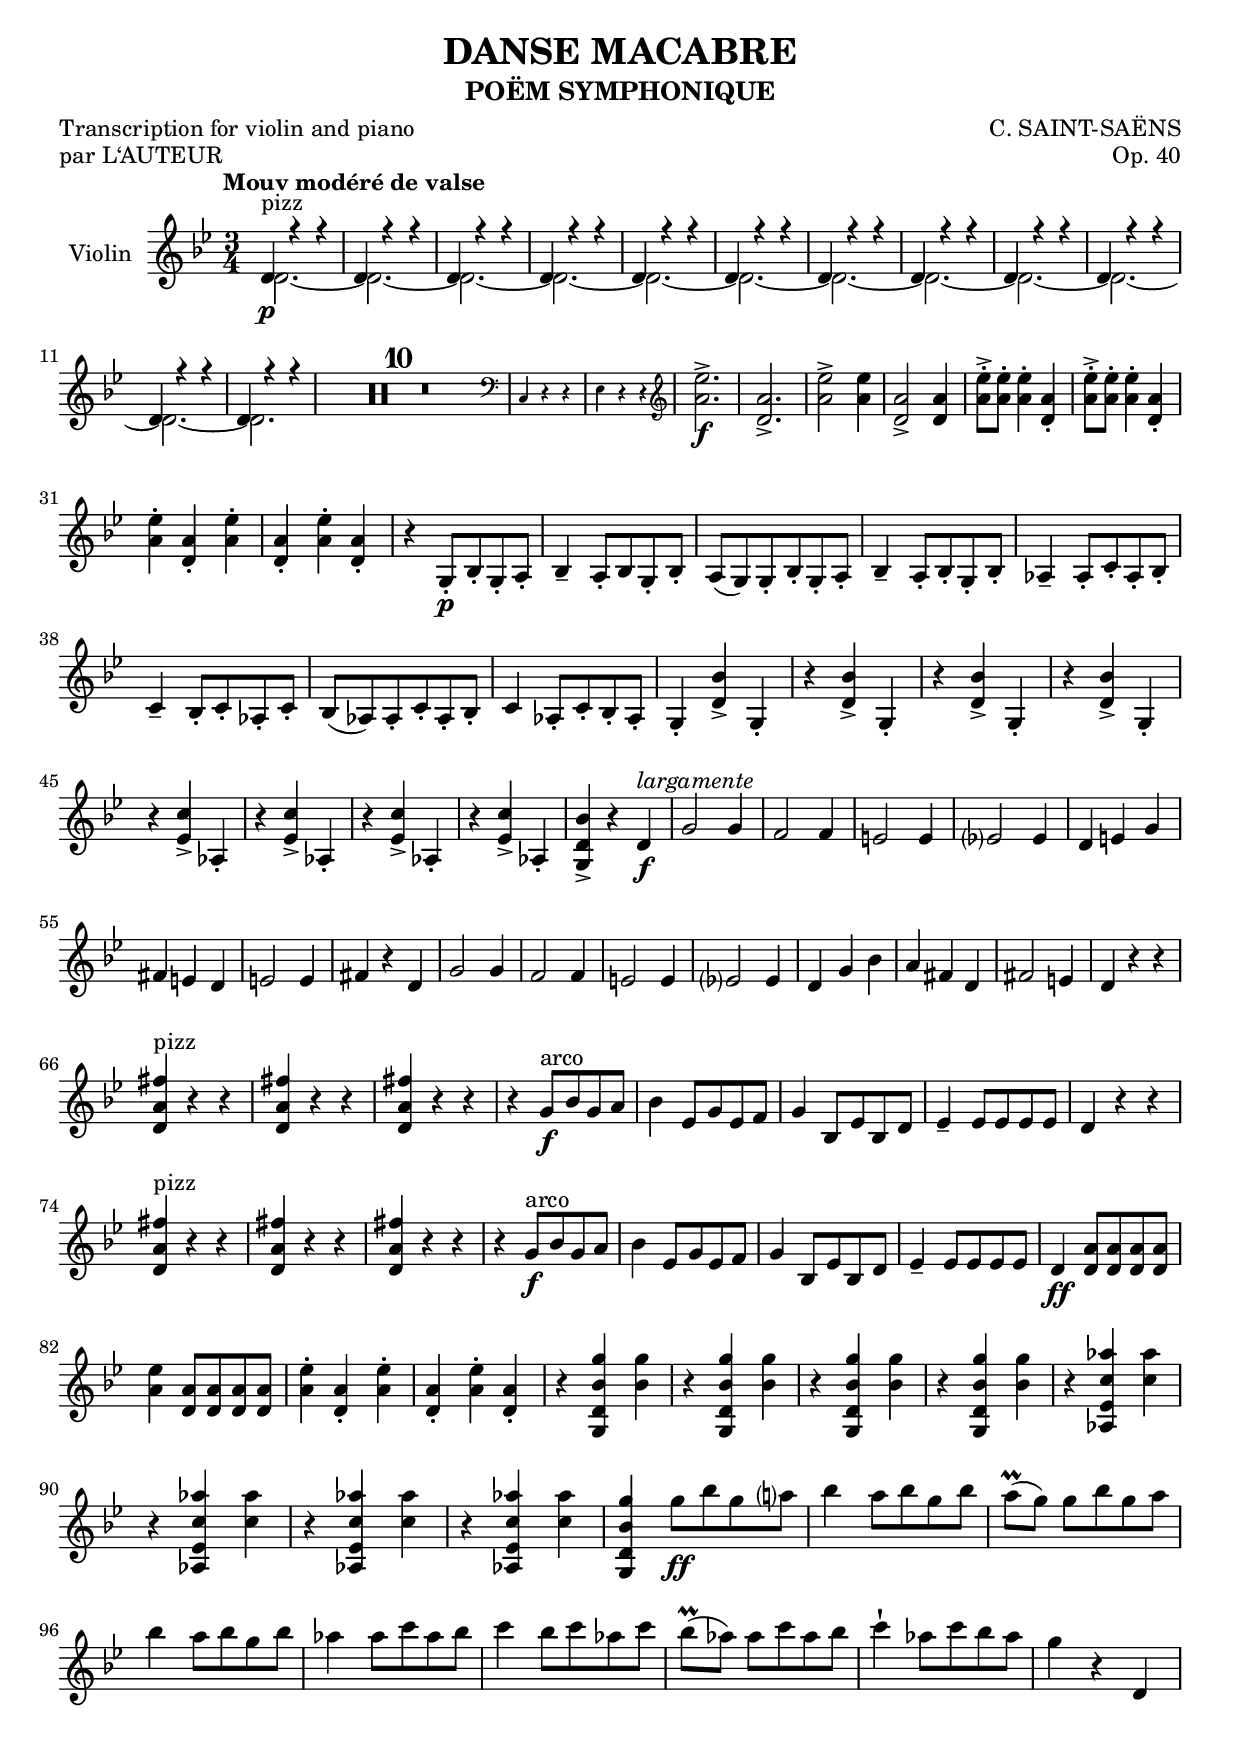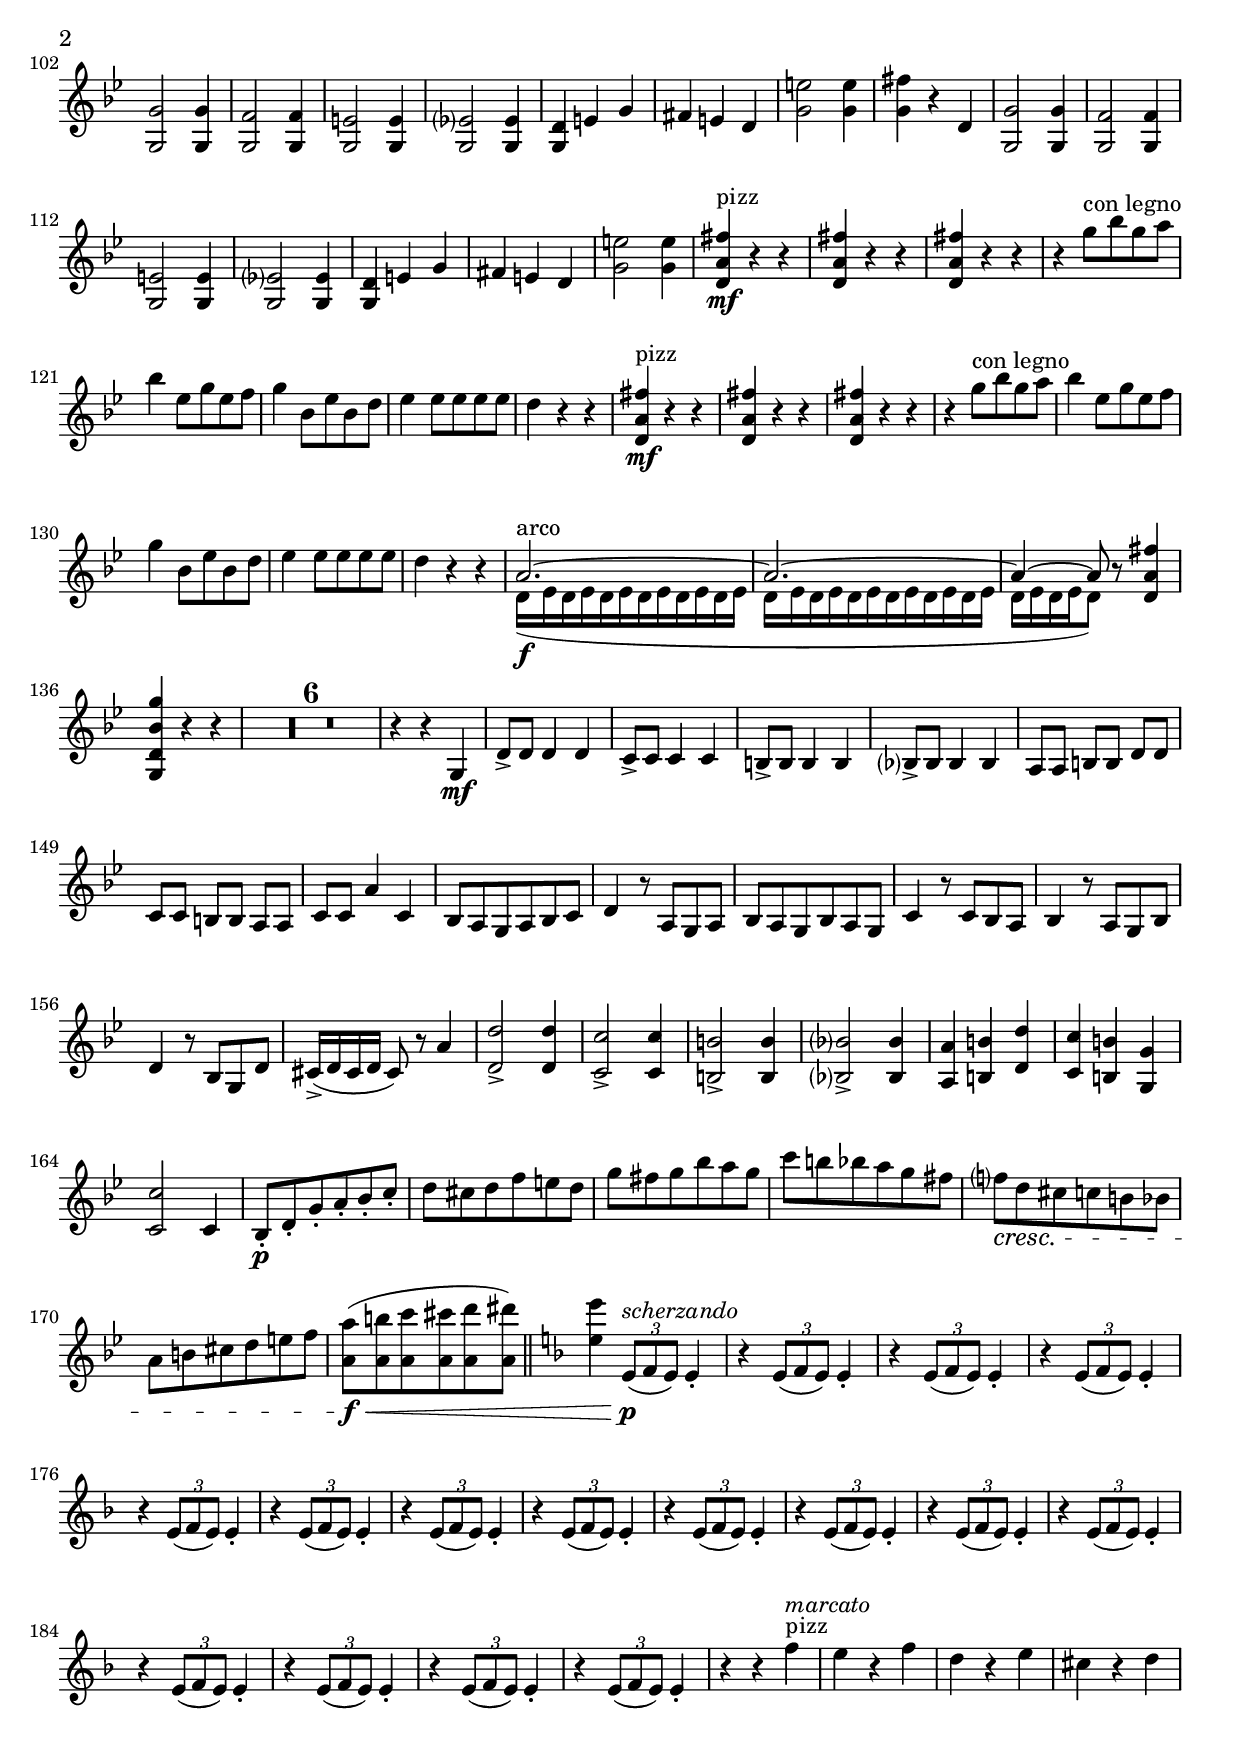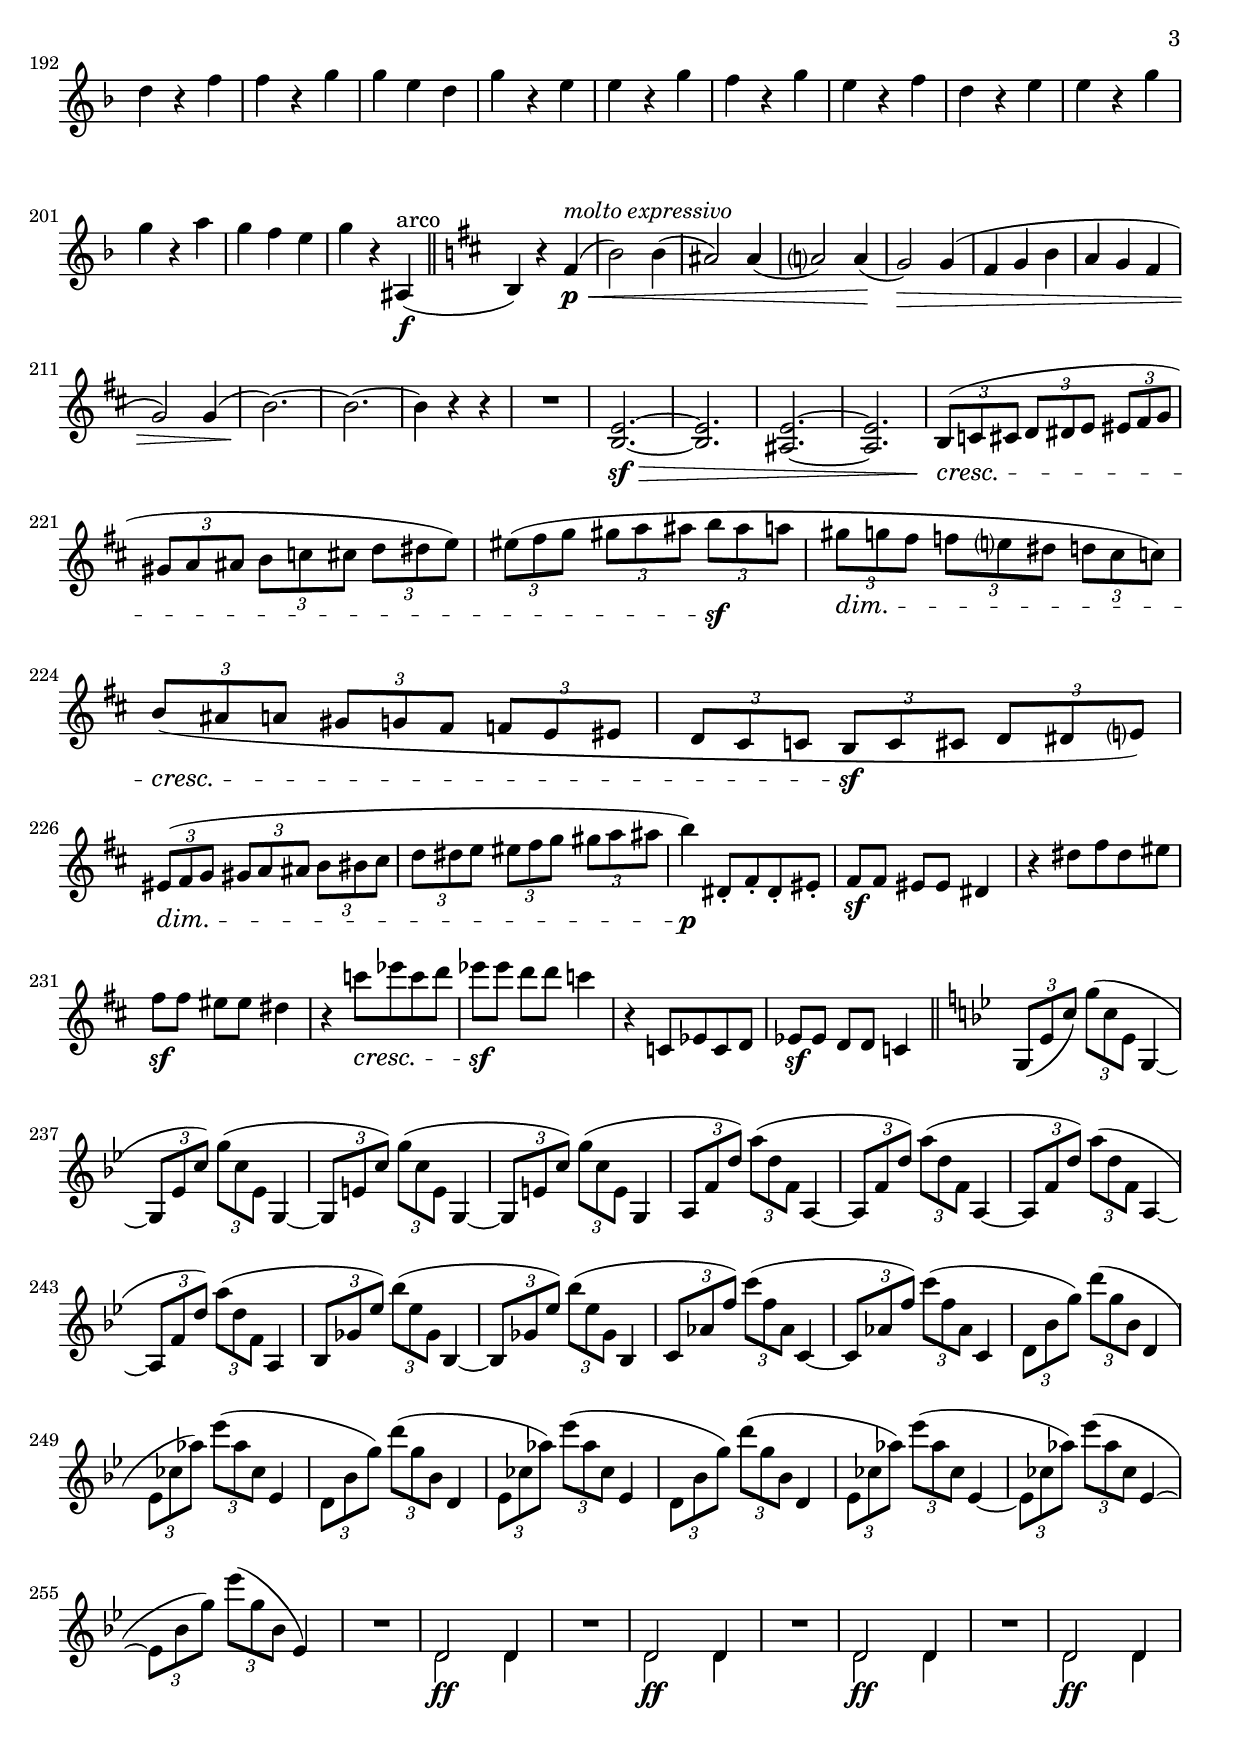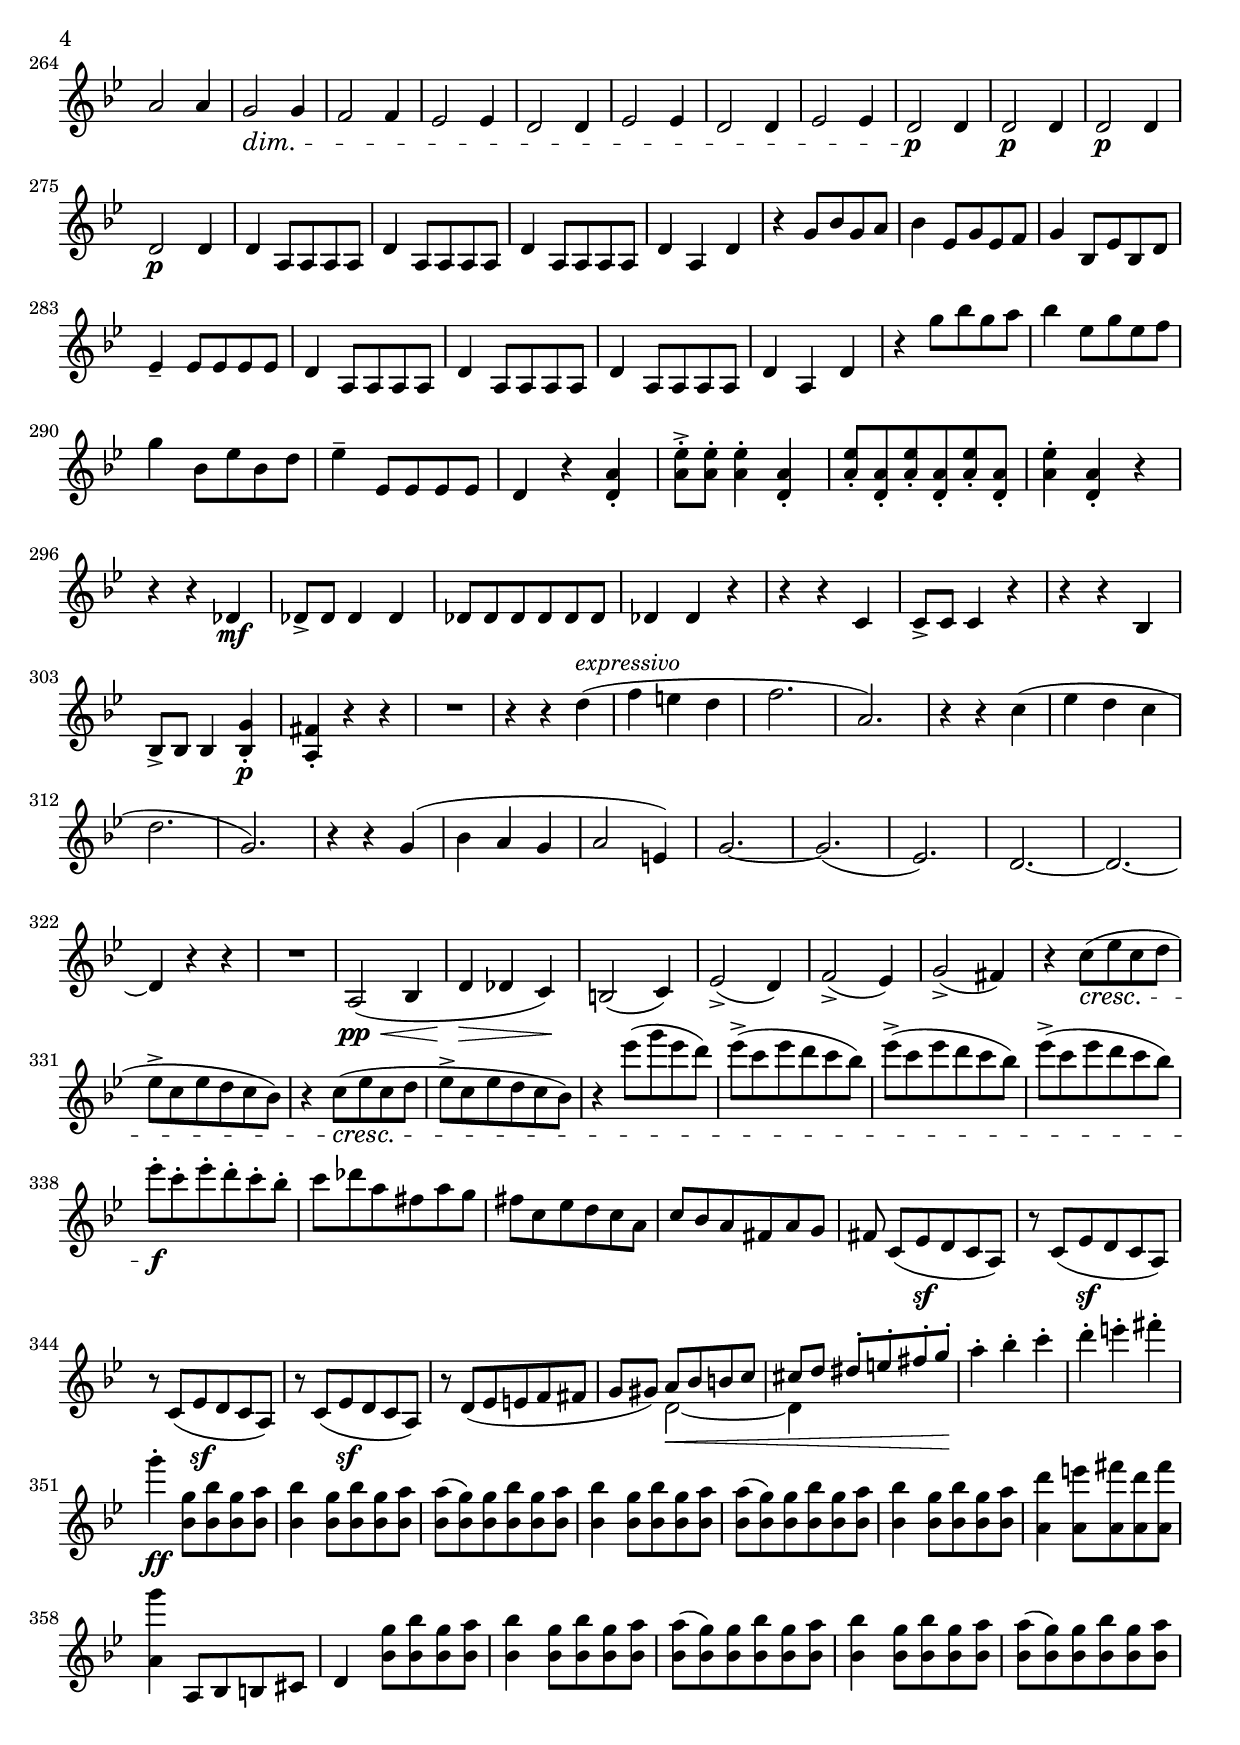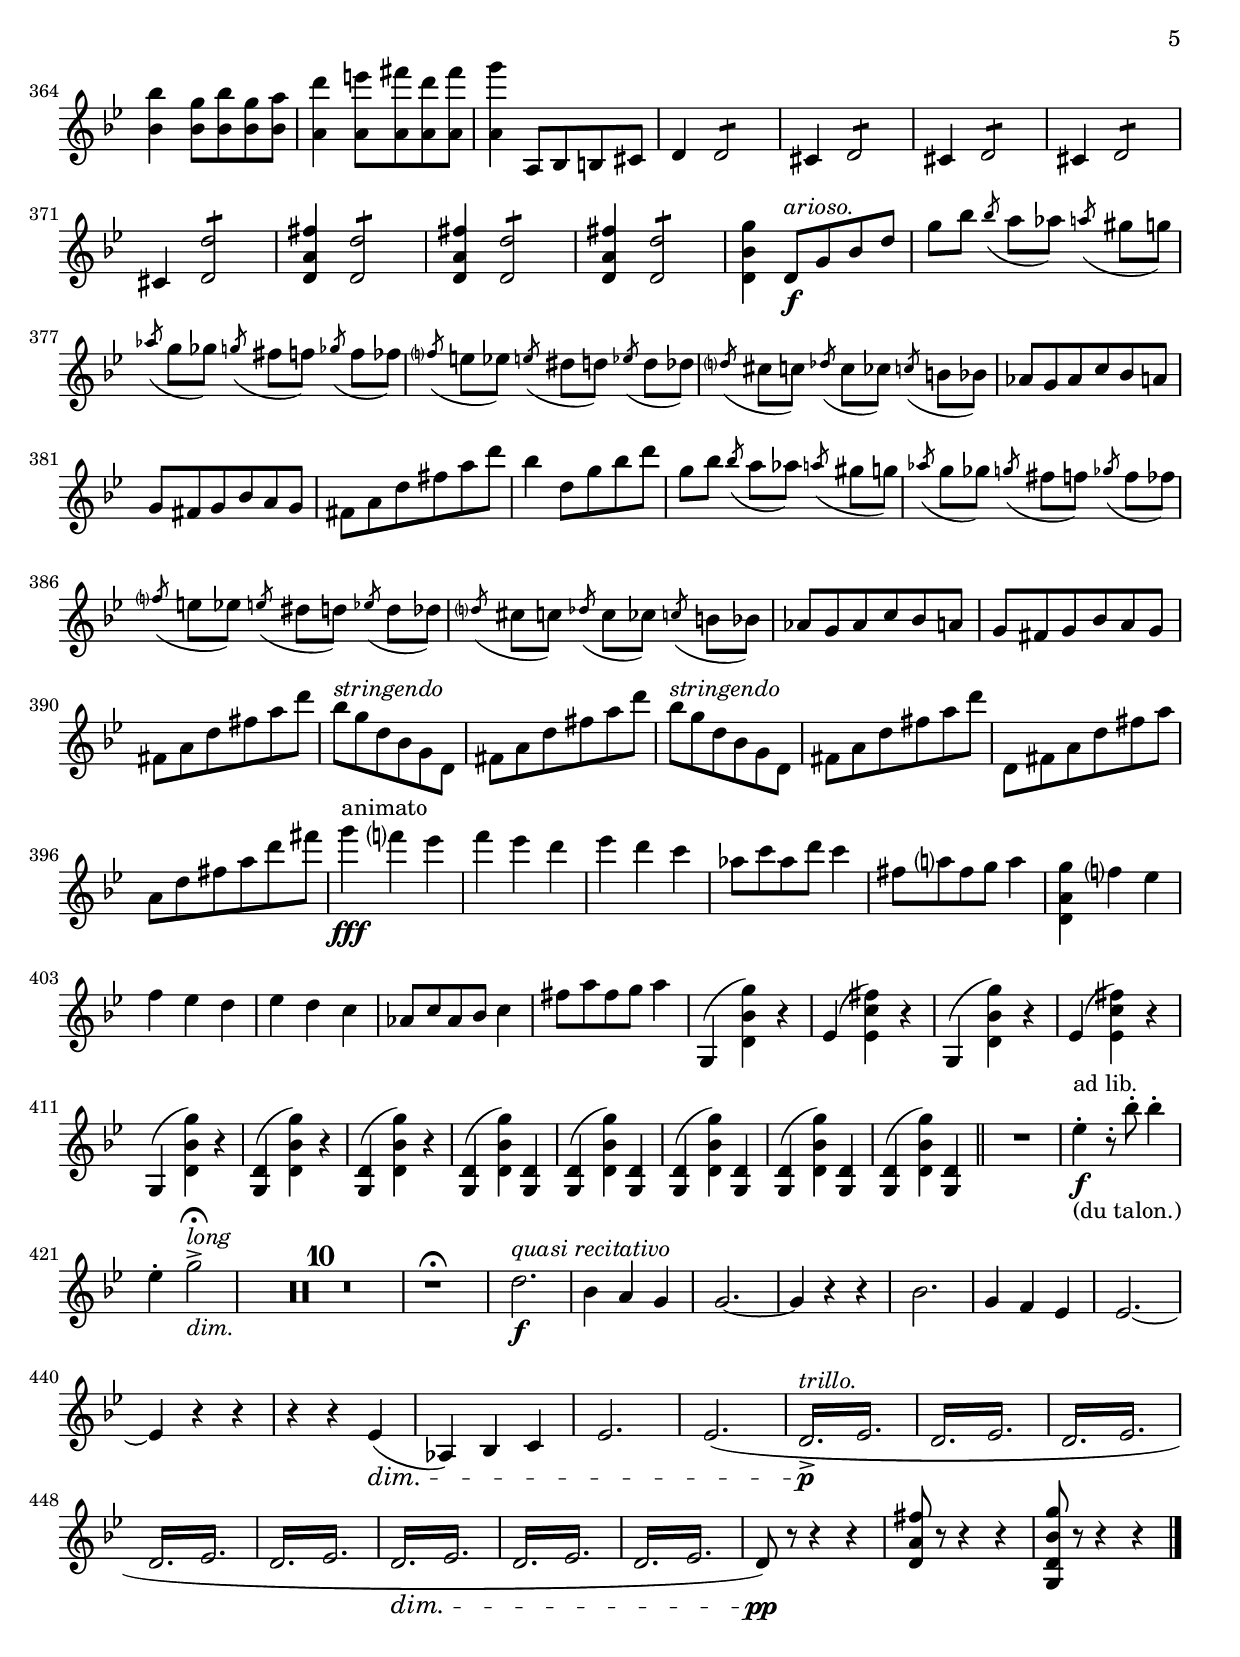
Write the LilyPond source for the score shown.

\version "2.19.80"
\language "english"


% Kuemer duet

\header {
  title = "DANSE MACABRE"
  subtitle = "POËM SYMPHONIQUE"
  composer = "C. SAINT-SAËNS"
  poet = "Transcription for violin and piano"
  piece = "par L‘AUTEUR"
  opus = "Op. 40"
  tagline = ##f
}

global = {
  \compressFullBarRests
  \accidentalStyle modern-cautionary

  \key g \minor
  \time 3/4
  \tempo "Mouv modéré de valse"
}

descending_with_low_g = \relative c' {
  <g g'>2 q4 |
  <g f'>2 q4 |
  <g e'>2 q4 |
  <g ef'>2 q4 |
  <g d'>4 e' g |
  fs e d |
  <g e'> 2 q4 |
}

obnoxious_arpeggio_tied = \relative c' {
  \tuplet 3/2 4 { g8 ef' c') g'( c, ef,} g,4~ |
}

obnoxious_arpeggio_untied = \relative c' {
  \tuplet 3/2 4 { g8 ef' c') g'( c, ef,} g,4 |
}

obnoxious_arpeggio_sharptwo_tied = \relative c' {
  \tuplet 3/2 4 { g8 e' c') g'( c, e,} g,4~ |
}

obnoxious_arpeggio_sharptwo_untied = \relative c' {
  \tuplet 3/2 4 { g8 e' c') g'( c, e,} g,4 |
}

graced_descending = \relative c''' {
  \slashedGrace bf8( a[ af])
}

graced_descending_run = \relative c''' {
  g[ bf]  
    \graced_descending
    \transpose bf a \graced_descending |
  \transpose bf af \graced_descending
    \transpose bf g \graced_descending
    \transpose bf gf \graced_descending |
    
  % PAGE 5 LINE 4 // or LINE 5
  \transpose bf f \graced_descending
    \transpose bf e \graced_descending
    \transpose bf ef \graced_descending |
  \transpose bf d \graced_descending
    \transpose bf df \graced_descending
    \transpose bf c \graced_descending |
  af, g af c bf a |
  g fs g bf a g |
}


violin = \relative c' {
  \global
  % Music follows here.
  <<
    \new Voice="pizz" { \voiceOne
      d4\p^"pizz" r r |
      \repeat unfold 11 {
        d r r |
      }
    }
   \\
    \new Voice="arco" { \voiceFour
      \repeat unfold 11 {
          d2.~ |
      }
      d2. |
    }
  >>
  R1*3/4*10 |
  
  <<
    s1*3/4 | s |
   \\
    \new CueVoice {
      \cueClef "bass"
      c,4 r r | ef r r |
    }
  >>
  \cueClefUnset
  <a' ef'>2.->\f |
  <d, a'>-> |
  <a' ef'>2-> q4 |
  <d, a'>2-> q4 |
  <a' ef'>8->-. q-. q4-. <d, a'>-. |
  <a' ef'>8->-. q-. q4-. <d, a'>-. |
  
  % PAGE 1 LINE 3
  \break
  <a' ef'>4-. <d, a'>-. <a' ef'>4-. |
  <d, a'>-. <a' ef'>4-. <d, a'>-. |
  r4 g,8-.\p bf-. g-. a-. |
  bf4-- a8-. bf g-. bf-. |
  a( g) g-. bf-. g-. a-. |
  bf4-- a8-. bf-. g-. bf-. |
  af4-- af8-. c-. af-. bf-. |
  
  % PAGE 1 LINE 4
  \break
  c4-- bf8-. c-. af-. c-. |
  bf( af) af-. c-. af-. bf-. |
  c4\! af8-. c-. bf-. af-. |
  g4-. <d' bf'>-> g,-. |
  r <d' bf'>-> g,-. |
  r <d' bf'>-> g,-. |
  r <d' bf'>-> g,-. |
  
  % PAGE 1 LINE 5
  \break
  r <ef' c'>-> af,-. |
  r q-> af-. |
  r q-> af-. |
  r q-> af-. |
  <g d' bf'>-> r d'4\f^\markup{\italic{largamente}} |
  g2 g4 |
  f2 f4 |
  e2 e4 |
  ef2 ef4 |
  d4 e g |
  
  
  % PAGE 1 LINE 6
  \break
  fs4 e d |
  e2 e4 |
  fs r d |
  g2 g4 |
  f2 f4 |
  e2 e4 |
  ef2 ef4 |
  d g bf |
  a fs d |
  fs2 e4 |
  d r r |
  
  % PAGE 1 LINE 7
  \break
  <d a' fs'>4^"pizz" r r |
  q r r |
  q r r |
  r g8\f^"arco" bf g a |
  bf4 ef,8 g ef f |
  g4 bf,8 ef bf d |
  ef4-- ef8 ef ef ef |
  d4 r r |
  
  % PAGE 1 LINE 8
  \break
  <d a' fs'>4^"pizz" r r |
  q r r |
  q r r |
  r g8\f^"arco" bf g a |
  bf4 ef,8 g ef f |
  g4 bf,8 ef bf d |
  ef4-- ef8 ef ef ef |
  d4\ff <d a'>8 q q q |
  
  % PAGE 1 LINE 9
  \break
  <a' ef'>4 <d, a'>8 q q q |
  <a' ef'>4-. <d, a'>-. <a' ef'>4-. |
  <d, a'>-. <a' ef'>4-. <d, a'>-. |
  \repeat unfold 4 { r4 <g, d' bf' g'> <bf' g'> | }
  r4 <af, ef' c' af'>4 <c' af'> |
  
  % PAGE 1 LINE 10
  \break
  \repeat unfold 3 { r4 <af, ef' c' af'>4 <c' af'> | }
  <g, d' bf' g'> g''8\ff bf g a |
  bf4 a8 bf g bf |
  a(\prall[ g)] g bf g a |
  
  % PAGE 1 LINE 11
  bf4 a8 bf g bf |
  af4 af8 c af bf |
  c4 bf8 c af c |
  bf8(\prall[ af)] af c af bf |
  c4-! af8 c bf af |
  g4 r d, |
  
  % PAGE 2 LINE 1-4
  \pageBreak
  \descending_with_low_g
  <g fs'>4 r d |
  \descending_with_low_g
  \repeat unfold 2 {
    <d a' fs'>4^"pizz"\mf r r |
    \repeat unfold 2 {
      <d a' fs'>4 r r |
    }
    r g'8^"con legno" bf g a |
    bf4 ef,8 g ef f |
    g4 bf,8 ef bf d |
    ef4 ef8 ef ef ef |
    d4 r r |
  }
  % LINE 4 last 3 measures 
  <<
    { a2.~^"arco"\f | a~ | a4~ a8 }
    \\
    {
      d,16([ ef \repeat unfold 4 { d ef } d ef] |
      d[     ef \repeat unfold 4 { d ef } d ef] |
      d[ ef d ef d8])
    }
  >>
  r8 <d a' fs'>4 |
  
  % PAGE 2 LINE 5
  \break
  <g, d' bf' g'>4 r r |
  R1*3/4*6 |
  r4 r g\mf | 
  d'8-> d d4 d |
  c8-> c c4 c |
  b8-> b b4 b |
  bf8-> bf bf4 bf |
  a8[ a] b[ b] d[ d] |
  
  % PAGE 2 LINE 6
  \break
  c[ c] b[ b] a[ a] |
  c c a'4 c, |
  bf8 a g a bf c |
  d4 r8 a g a |
  bf a g bf a g |
  c4 r8 c bf a |
  bf4 r8 a g bf |
  
  % PAGE 2 LINE 7
  \break
  d4 r8 bf g d' |
  cs16->( d cs d cs8) r8 a'4 |
  <d, d'>2-> q4 |
  <c c'>2-> q4 |
  <b b'>2-> q4 |
  <bf bf'>2-> q4 |
  <a a'>4 <b b'> <d d'> |
  <c c'> <b b'> <g g'> |
  
  % PAGE 2 LINE 8
  \break
  <c c'>2 c4 |
  bf8-.\p d-. g-. a-. bf-. c-. |
  d cs d f e d |
  g fs g bf a g |
  c b bf a g fs |
  f\cresc d cs c b bf |
  
  % PAGE 2 LINE 9-11
  \break
  a b cs d e f |
  <a, a'>8(\f\< <a b'> <a c'> <a cs'> <a d'> <a ds'>)
  \bar "||" \key d \minor
  <e' e'>4 \tuplet 3/2 { e,8\p^\markup{\italic "scherzando"}( f e) } e4-. |
  \repeat unfold 15 {
    r4 \tuplet 3/2 { e8( f e) } e4-. |
  }
  r4 r f'^"pizz"^\markup{\italic "marcato"} |
  e r f |
  d r e |
  cs r d |
  % TODO: poc a poco cresc
  
  % PAGE 3 LINE 1
  \pageBreak
  d4 r f |
  f r g |
  g e d |
  g r e |
  e r g |
  f r g |
  e r f |
  d r e |
  e r g |
  
  % PAGE 3 LINE 2
  \break
  g r a |
  g f e |
  g r as,,(^"arco"\f
  \bar "||" \key b \minor
  b) r fs'(\p^\markup{\italic "molto expressivo"}\< |
  b2) b4( |
  as2) as4( |
  a2) a4(\! |
  g2)\> g4( |
  fs g b |
  a g fs |
  
  % PAGE 3 LINE 3
  \break
  g2) g4( |
  b2.)\!~ |
  b2.~ |
  b4 r r |
  R1*3/4*1 |
  <b, e>2.\sf\>~ |
  q |
  <as e'>~ |
  q |
  \tuplet 3/2 4 {b8\cresc( c cs d ds e es fs g} |
  
  % PAGE 3 LINE 5
  \break
  \tuplet 3/2 4 {gs a as b c cs d ds e) } |
  \tuplet 3/2 4 {es( fs g gs a as b\sf as a} |
  \tuplet 3/2 4 {gs\dim g fs f e ds d cs c) } |
  \tuplet 3/2 4 {b\cresc( as a gs g fs f e es } |
  \tuplet 3/2 4 {d cs c b\sf c cs d ds e) } |
  
  % PAGE 3 LINE 6
  \break
  \tuplet 3/2 4 {es\dim( fs g gs a as b bs cs } |
  \tuplet 3/2 4 {d ds e es fs g gs a as } |
  b4)\p ds,,8-. fs-. ds-. es-. |
  fs[\sf fs] es[ es] ds4 |
  r4 ds'8 fs ds es |
  
  % PAGE 3 LINE 7
  \break
  fs\sf[ fs] es[ es] ds4 |                  \noBreak
  r c'8\cresc ef c d |                      \noBreak
  ef\sf[ ef] d[ d] c4 |                     \noBreak
  r c,,8 ef c d |                           \noBreak
  ef\sf[ ef] d[ d] c4 |                     \noBreak
  \bar "||" \key g \minor
  \tuplet 3/2 4 { g8( ef' c') g'( c, ef,} g,4~ |
  
  % PAGE 3 LINE 8
  \break
  \obnoxious_arpeggio_tied
  \obnoxious_arpeggio_sharptwo_tied
  \obnoxious_arpeggio_sharptwo_untied
  \transpose g a {
    \obnoxious_arpeggio_tied
    \obnoxious_arpeggio_tied
    \obnoxious_arpeggio_tied
  }
  
  % PAGE 3 LINE 9
  \break
  \transpose g a {
    \obnoxious_arpeggio_untied
  }
  \transpose g bf {
    \obnoxious_arpeggio_tied  % TODO: untied?
    \obnoxious_arpeggio_untied
  }
  \transpose g c' {
    \obnoxious_arpeggio_tied
    \obnoxious_arpeggio_untied
  }
  \transpose g d' {
    \obnoxious_arpeggio_untied
  }
  
  % PAGE 3 LINE 10
  \break
  \repeat unfold 2 {
    \transpose g ef' \obnoxious_arpeggio_untied
    \transpose g d'   \obnoxious_arpeggio_untied
  }
  \transpose g ef' {
    \obnoxious_arpeggio_tied
    \obnoxious_arpeggio_tied
  }
  
  % PAGE 3 LINE 11 [last measure first on p4]
  \break
  \tuplet 3/2 4 { ef'8 bf' g') ef'( g, bf,} ef,4) |
  \repeat unfold 4 {
    R1*3/4 |
    <<
      { d2\ff d4 } % TODO: only first repeat
      \\
      { d2 d4 }
    >>
  }
  
  % PAGE 4 LINE 1 [first measure prev. block; also has L2 M1-2]
  \pageBreak
  a'2 a4 |
  g2\dim g4 |
  f2 f4 |
  ef2 ef4 |
  \repeat unfold 2 {
    d2 d4 |
    ef2 ef4 |
  }
  \repeat unfold 4 {
    d2\p d4 |
  }

  % PAGE 4 LINE 2
  \repeat unfold 3 {
    d4 a8 a a a |
  }
  d4 a d |
  r g8 bf g a |
  bf4 ef,8 g ef f |
  g4 bf,8 ef bf d |
  
  % PAGE 4 LINE 3
  \break
  ef4-- ef8 ef ef ef |
  \repeat unfold 3 {
    d4 a8 a a a |
  }
  d4 a d |
  r g'8 bf g a |
  bf4 ef,8 g ef f |
  
  % PAGE 4 LINE 4
  \break
  g4 bf,8 ef bf d |
  ef4-- ef,8 ef ef ef |
  d4 r <d a'>-. |
  <a' ef'>8-.-> q-. q4-. <d, a'>-. |
  \repeat unfold 3 { <a' ef'>8-. <d, a'>-.} |
  <a' ef'>4-. <d, a'>-. r |
  
  % PAGE 4 LINE 5
  \break
  r r df4\mf |
  df8-> df df4 df |
  df8 df df df df df |
  df4 df r |
  r r c4 |
  c8-> c c4 r |
  r r bf |
  
  % PAGE 4 LINE 6
  \break
  bf8-> bf bf4 <bf g'>-.\p |
  <a fs'>-. r r |
  R1*3/4*1 |
  r4 r d'(^\markup{\italic "expressivo"} |
  f e d |
  f2. |
  a,) |
  r4 r c( |
  ef d c |
  
  % PAGE 4 LINE 7
  \break
  d2. |
  g,) |
  r4 r g4( |
  bf a g |
  a2 e4) |
  g2.~ |
  g( |
  ef) |
  d~ |
  d~ |
  d4 r r |
  
  % PAGE 4 LINE 8 [plus L9 M1-2]
  R1*3/4*1 |
  a2\pp\<( bf4 |
  d\> df c)\! |
  b2( c4) |
  ef2->( d4) |
  f2->( ef4) |
  g2->( fs4) |
  \repeat unfold 2 {
    r4 c'8\cresc( ef c d |
    ef-> c ef d c bf)    |
  }
  
  % PAGE 4 LINE 9 [M1-2 ^^]
  r4 ef'8( g ef d) |
  \repeat unfold 3 {
    ef(-> c ef d c bf) |
  }
  
  % PAGE 4 LINE 10
  \break
  ef\f-. c-. ef-. d-. c-. bf-. |
  c df a fs a g |
  fs c ef d c a |
  c bf a fs a g |
  fs c[( ef\sf d c a)] |
  r c( ef\sf d c a) |
  
  % PAGE 4 LINE 11
  \break
  \repeat unfold 2 {
    r c( ef\sf d c a) |
  }
  r d( ef e f fs |
  g[ gs)]  % beats 2-3 in split voices
  <<
    { 
      %{beat 1 outside%} a\< bf b c |
      cs[ d] ds-. e-. fs-. g-.\! |
    }
    \\
    {
      d,2 ~ |
      d4
    }
  >>
  a''-. bf-. c-. d-. e-. fs-. |
  
  % PAGE 4 LINE 12 and PAGE 5 LINES 1 and 2
  \break
  g4-.\ff % MEASURE CONTINUED IN REPEAT
  \repeat unfold 2 {
    %{ beat 1 external %}  <bf,, g'>8 <bf bf'> <bf g'> <bf a'> |
    \repeat unfold 2 {
      <bf bf'>4 <bf g'>8 <bf bf'> <bf g'> <bf a'> |
      <bf a'>( <bf g'>) <bf g'>8 <bf bf'> <bf g'> <bf a'>
    }
    <bf bf'>4 <bf g'>8 <bf bf'> <bf g'> <bf a'> |

    % PAGE 5 LINE 1
    <a d'>4 <a e''>8 <a fs''> <a d'> <a fs''> |
    <a g''>4 a,8 bf b cs |
    d4  %{ BEATS 2 and 3 in first measure of repeat %}
  }
  
  % PAGE 5 LINE 2 [MEASURES 1-4 ABOVE]
  %{ BEAT 1 FROM REPEAT %} d2:8 |
  cs4 d2:8 |
  cs4 d2:8 |
  cs4 d2:8 |
  
  % PAGE 5 LINE 3
  \break
  cs4 <d d'>2:8 |
  \repeat unfold 3 {
    <d a' fs'>4 <d d'>2:8 |
  }
  <d bf' g'>4 d8\f^\markup{\italic "arioso."} g bf d |
  \graced_descending_run
  fs, a d fs a d |
  bf4 d,8 g bf d |
  \graced_descending_run |
  
  % PAGE 5 LINE 6
  \break
  \repeat unfold 2 {
    fs,, a d fs a d |
    bf^\markup{\italic "stringendo"} g d bf g d |
  }
  fs a d fs a d |
  d,, fs a d fs a |
  
  % PAGE 5 LINE 7
  \break
  a, d fs a d fs |
  g4\fff^"animato" f ef |
  f ef d |
  ef d c |
  af8 c af d c4 |
  fs,8 a fs g a4 |
  <d,, a' g'> f' ef |
  
  % PAGE 5 LINE 8
  \break
  f ef d |
  ef d c |
  af8 c af bf c4 |
  fs8 a fs g a4 |
  \repeat unfold 2 {
    g,,4( <d' bf' g'>) r |
    ef( <ef c' fs>) r |
  }
  
  % PAGE 5 LINE 9
  \break
  g,4( <d' bf' g'>) r |
  \repeat unfold 2 {
    <g, d'>4( <d' bf' g'>) r |
  }
  \repeat unfold 5 {
    <g, d'>4( <d' bf' g'>) <g, d'> |
  }
  \bar "||"
  R1*3/4*1 |
  ef''4-.\f_"(du talon.)"^"ad lib." r8-. bf'-. bf4-. |
  
  % PAGE 5 LINE 10
  \break
  ef,4-. g2->_\markup{\italic "dim."}^\markup{\italic "long"}\fermata |
  R1*3/4*10
  r1*3/4\fermata |
  d2.\f^\markup{\italic "quasi recitativo"}
  bf4 a g |
  g2.~ |
  g4 r r |
  bf2. |
  g4 f ef |
  ef2.~|
  
  % PAGE 5 LINE 11
  \break
  ef4 r r |
  r r ef(\dim |
  af,) bf c |
  ef2. |
  ef( |
  \repeat tremolo 6 { d16\p->^\markup{\italic "trillo."} ef }
  \repeat tremolo 6 { d ef }
  \repeat tremolo 6 { d ef }
  
  % PAGE 5 LINE 12
  \break
  \repeat tremolo 6 { d ef }
  \repeat tremolo 6 { d ef }
  \repeat tremolo 6 { d\dim ef }
  \repeat tremolo 6 { d ef }
  \repeat tremolo 6 { d ef }
  d8)\pp r r4 r |
  <d a' fs'>8 r r4 r |
  <g, d' bf' g'>8 r r4 r
  \bar "|."
}

\score {
  \new Staff \with {
    instrumentName = "Violin"
    midiInstrument = "violin"
  } \violin
  \layout { }
  \midi {
    \tempo 4=170
  }
}














